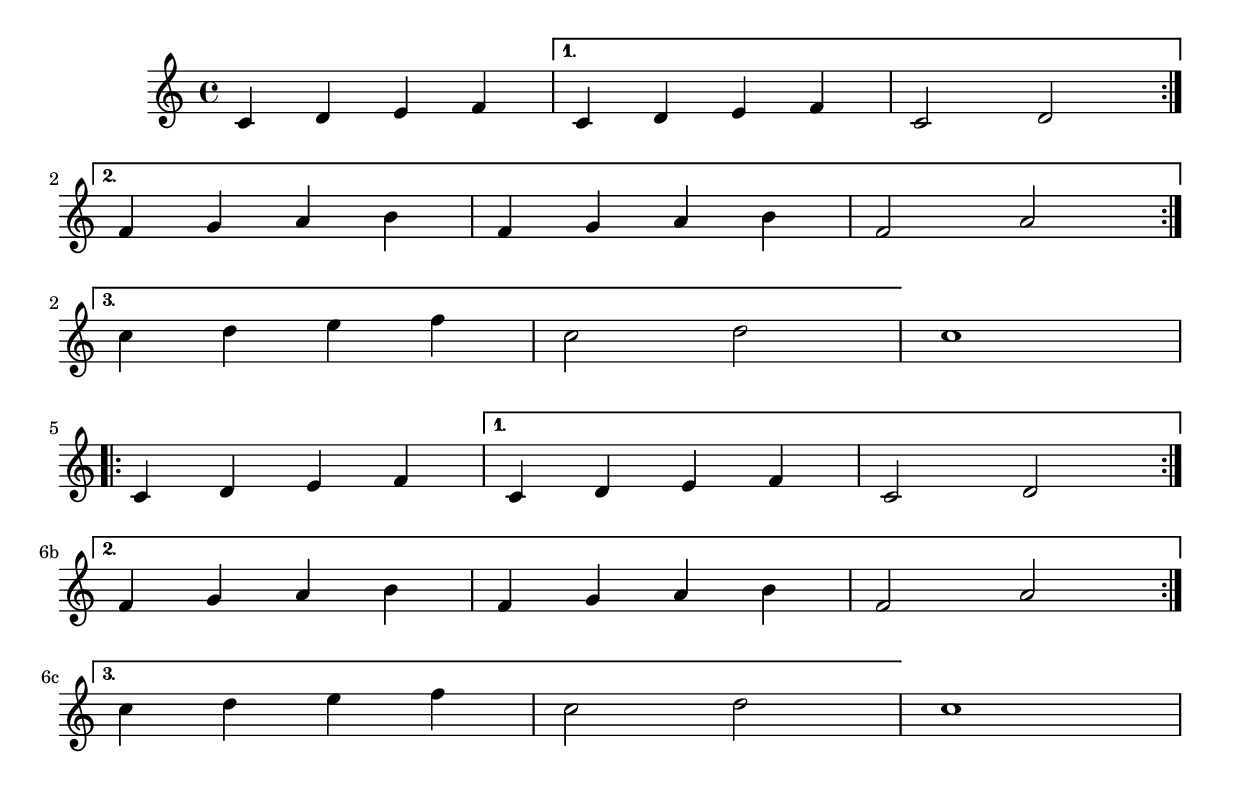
% DO NOT EDIT this file manually; it is automatically
% generated from Documentation/snippets/new
% Make any changes in Documentation/snippets/new/
% and then run scripts/auxiliar/makelsr.py
%
% This file is in the public domain.
%% Note: this file works from version 2.16.0
\version "2.18.0"

\header {
  lsrtags = "editorial-annotations, staff-notation, tweaks-and-overrides"
  texidoc = "Two alternative methods for bar numbering can be set,
  especially for when using repeated music."
  doctitle = "Alternative bar numbering"
} % begin verbatim


\relative c'{
  \set Score.alternativeNumberingStyle = #'numbers
  \repeat volta 3 { c4 d e f | }
    \alternative {
      { c4 d e f | c2 d \break }
      { f4 g a b | f4 g a b | f2 a | \break }
      { c4 d e f | c2 d }
    }
  c1 \break
  \set Score.alternativeNumberingStyle = #'numbers-with-letters
  \repeat volta 3 { c,4 d e f | }
    \alternative {
      { c4 d e f | c2 d \break }
      { f4 g a b | f4 g a b | f2 a | \break }
      { c4 d e f | c2 d }
    }
  c1
}
